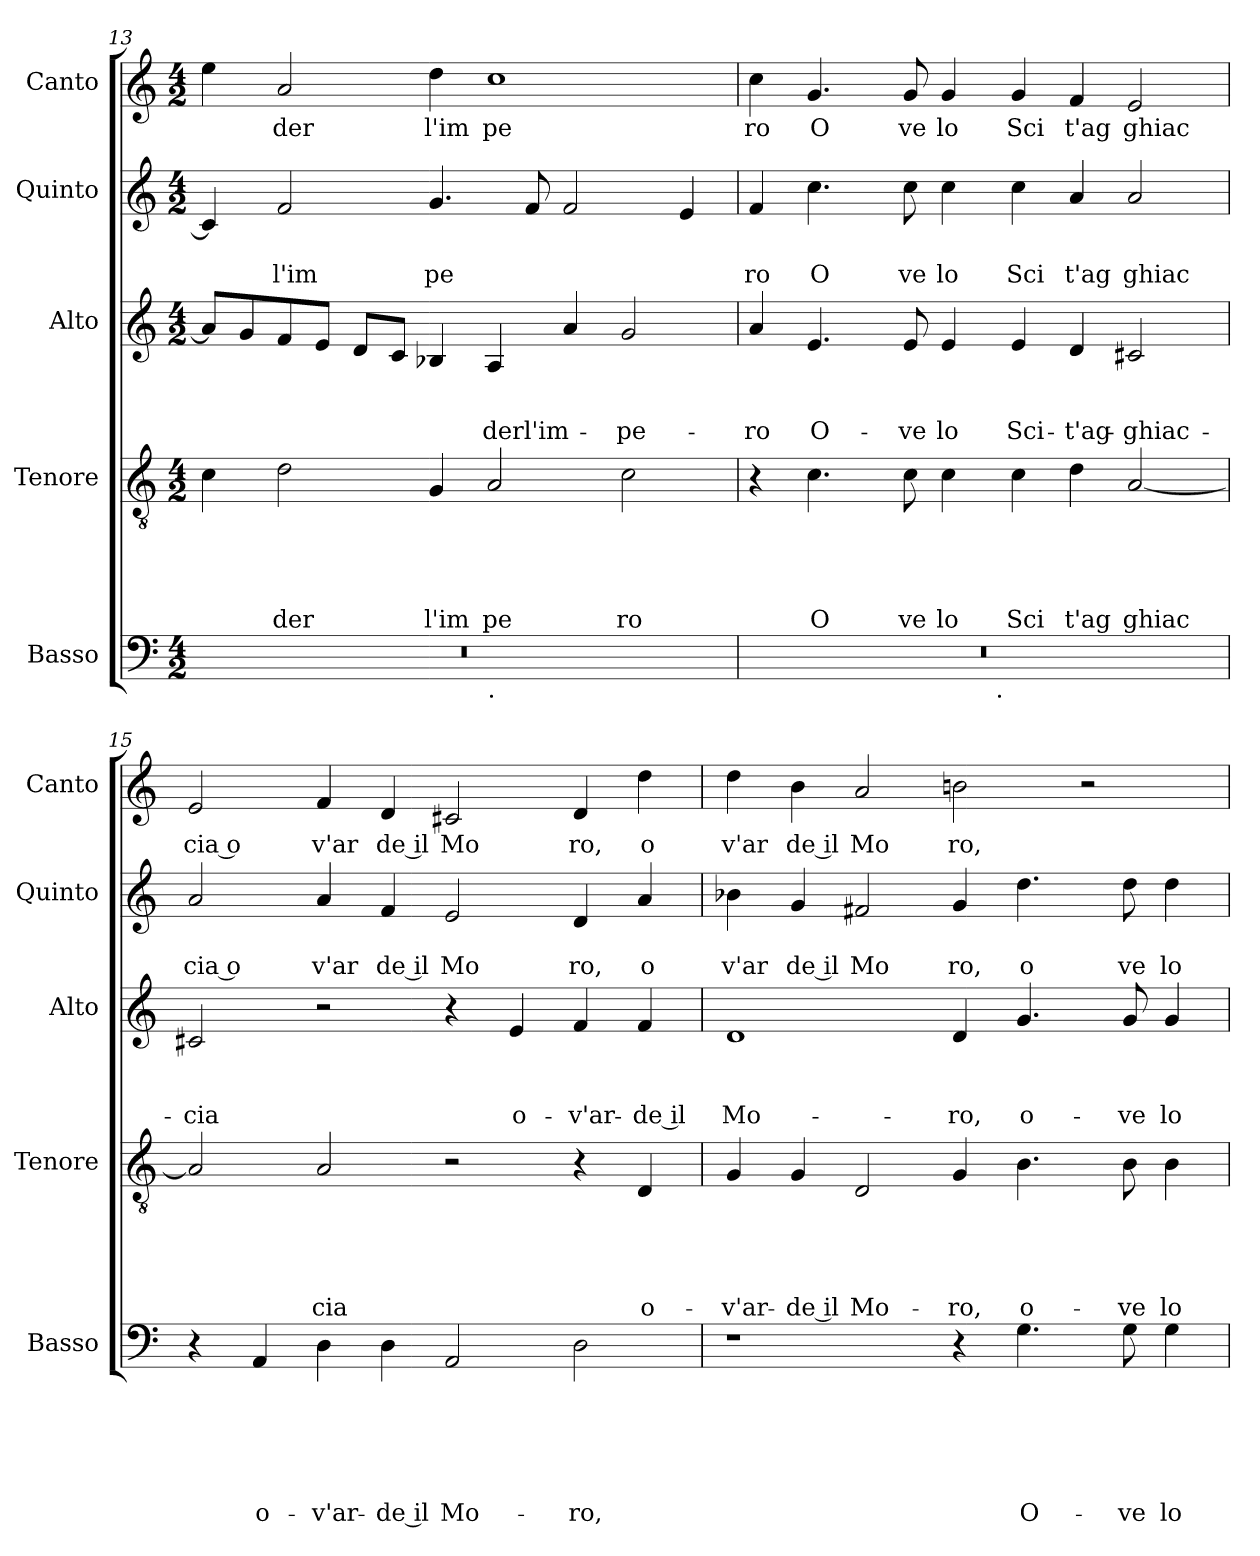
**kern	**text	**text	**text	**text	**text	**text	**kern	**text	**text	**text	**text	**text	**kern	**text	**text	**text	**kern	**text	**text	**kern	**text
*part5	*part5	*part5	*part5	*part5	*part5	*part5	*part4	*part4	*part4	*part4	*part4	*part4	*part3	*part3	*part3	*part3	*part2	*part2	*part2	*part1	*part1
*staff5	*staff5	*staff5	*staff5	*staff5	*staff5	*staff5	*staff4	*staff4	*staff4	*staff4	*staff4	*staff4	*staff3	*staff3	*staff3	*staff3	*staff2	*staff2	*staff2	*staff1	*staff1
*I"Basso	*	*	*	*	*	*	*I"Tenore	*	*	*	*	*	*I"Alto	*	*	*	*I"Quinto	*	*	*I"Canto	*
*I'Basso	*	*	*	*	*	*	*I'Tenore	*	*	*	*	*	*I'Alto	*	*	*	*I'Quinto	*	*	*I'Canto	*
*clefF4	*	*	*	*	*	*	*clefGv2	*	*	*	*	*	*clefG2	*	*	*	*clefG2	*	*	*clefG2	*
*k[]	*	*	*	*	*	*	*k[]	*	*	*	*	*	*k[]	*	*	*	*k[]	*	*	*k[]	*
*C:	*	*	*	*	*	*	*C:	*	*	*	*	*	*C:	*	*	*	*C:	*	*	*C:	*
*M4/2	*	*	*	*	*	*	*M4/2	*	*	*	*	*	*M4/2	*	*	*	*M4/2	*	*	*M4/2	*
=13	=13	=13	=13	=13	=13	=13	=13	=13	=13	=13	=13	=13	=13	=13	=13	=13	=13	=13	=13	=13	=13
*^	*	*	*	*	*	*	*	*	*	*	*	*	*	*	*	*	*	*	*	*	*
0r	1ryy	.	.	.	.	.	.	4c\	.	.	.	.	.	8a/L]	.	.	.	4c/]	.	.	4ee\	.
.	.	.	.	.	.	.	.	.	.	.	.	.	.	8g/	.	.	.	.	.	.	.	.
!	!	!	!	!	!	!	!	!	!	!	!	!	!LO:LY:b	!	!	!	!	!	!	!LO:LY:b	!	!LO:LY:b
.	.	.	.	.	.	.	.	2d\	.	.	.	.	der	8f/	.	.	.	2f/	.	l'im	2a/	der
.	.	.	.	.	.	.	.	.	.	.	.	.	.	8e/J	.	.	.	.	.	.	.	.
.	.	.	.	.	.	.	.	.	.	.	.	.	.	8d/L	.	.	.	.	.	.	.	.
.	.	.	.	.	.	.	.	.	.	.	.	.	.	8c/J	.	.	.	.	.	.	.	.
!	!	!	!	!	!	!	!	!	!	!	!	!	!LO:LY:b	!	!	!	!	!	!	!LO:LY:b	!	!LO:LY:b
.	.	.	.	.	.	.	.	4G/	.	.	.	.	l'im	4B-X/	.	.	.	4.g/	.	pe	4dd\	l'im
!	!LO:TX:b:t=.	!	!	!	!	!	!	!	!	!	!	!	!	!	!	!	!	!	!	!	!	!
!	!	!	!	!	!	!	!	!	!	!	!	!	!LO:LY:b	!	!	!	!LO:LY:b	!	!	!	!	!LO:LY:b
.	1ryy	.	.	.	.	.	.	2A/	.	.	.	.	pe	4A/	.	.	-derl'im-	.	.	.	1cc	pe
.	.	.	.	.	.	.	.	.	.	.	.	.	.	.	.	.	.	8f/	.	.	.	.
.	.	.	.	.	.	.	.	.	.	.	.	.	.	4a/	.	.	.	2f/	.	.	.	.
!	!	!	!	!	!	!	!	!	!	!	!	!	!LO:LY:b	!	!	!	!LO:LY:b	!	!	!	!	!
.	.	.	.	.	.	.	.	2c\	.	.	.	.	ro	2g/	.	.	-pe-	.	.	.	.	.
.	.	.	.	.	.	.	.	.	.	.	.	.	.	.	.	.	.	4e/	.	.	.	.
=14	=14	=14	=14	=14	=14	=14	=14	=14	=14	=14	=14	=14	=14	=14	=14	=14	=14	=14	=14	=14	=14	=14
!	!	!	!	!	!	!	!	!	!	!	!	!	!	!	!	!	!LO:LY:b	!	!	!LO:LY:b	!	!LO:LY:b
0r	2ryy	.	.	.	.	.	.	4r	.	.	.	.	.	4a/	.	.	-ro	4f/	.	ro	4cc\	ro
!	!	!	!	!	!	!	!	!	!	!	!	!	!LO:LY:b	!	!	!	!LO:LY:b	!	!	!LO:LY:b	!	!LO:LY:b
.	.	.	.	.	.	.	.	4.c\	.	.	.	.	O	4.e/	.	.	O-	4.cc\	.	O	4.g/	O
.	4...ryy	.	.	.	.	.	.	.	.	.	.	.	.	.	.	.	.	.	.	.	.	.
!	!	!	!	!	!	!	!	!	!	!	!	!	!LO:LY:b	!	!	!	!LO:LY:b	!	!	!LO:LY:b	!	!LO:LY:b
.	.	.	.	.	.	.	.	8c\	.	.	.	.	ve	8e/	.	.	-ve	8cc\	.	ve	8g/	ve
!	!	!	!	!	!	!	!	!	!	!	!	!	!LO:LY:b	!	!	!	!LO:LY:b	!	!	!LO:LY:b	!	!LO:LY:b
.	.	.	.	.	.	.	.	4c\	.	.	.	.	lo	4e/	.	.	lo	4cc\	.	lo	4g/	lo
!	!LO:TX:b:t=.	!	!	!	!	!	!	!	!	!	!	!	!	!	!	!	!	!	!	!	!	!
.	1ryy	.	.	.	.	.	.	.	.	.	.	.	.	.	.	.	.	.	.	.	.	.
!	!	!	!	!	!	!	!	!	!	!	!	!	!LO:LY:b	!	!	!	!LO:LY:b	!	!	!LO:LY:b	!	!LO:LY:b
.	.	.	.	.	.	.	.	4c\	.	.	.	.	Sci	4e/	.	.	Sci-	4cc\	.	Sci	4g/	Sci
!	!	!	!	!	!	!	!	!	!	!	!	!	!LO:LY:b	!	!	!	!LO:LY:b	!	!	!LO:LY:b	!	!LO:LY:b
.	.	.	.	.	.	.	.	4d\	.	.	.	.	t'ag	4d/	.	.	-t'ag-	4a/	.	t'ag	4f/	t'ag
!	!	!	!	!	!	!	!	!	!	!	!	!	!LO:LY:b	!	!	!	!LO:LY:b	!	!	!LO:LY:b	!	!LO:LY:b
.	.	.	.	.	.	.	.	[>2A/	.	.	.	.	ghiac	2c#X/	.	.	-ghiac-	2a/	.	ghiac	2e/	ghiac
.	32ryy	.	.	.	.	.	.	.	.	.	.	.	.	.	.	.	.	.	.	.	.	.
!!LO:PB:g=z
=15	=15	=15	=15	=15	=15	=15	=15	=15	=15	=15	=15	=15	=15	=15	=15	=15	=15	=15	=15	=15	=15	=15
!	!	!	!	!	!	!	!	!	!	!	!	!	!	!	!	!	!LO:LY:b	!	!	!LO:LY:b:rj	!	!LO:LY:b:rj
*v	*v	*	*	*	*	*	*	*	*	*	*	*	*	*	*	*	*	*	*	*	*	*
4r	.	.	.	.	.	.	2A/]	.	.	.	.	.	2c#X/	.	.	-cia	2a/	.	cia o	2e/	cia o
!	!	!	!	!	!	!LO:LY:b	!	!	!	!	!	!	!	!	!	!	!	!	!	!	!
4AA/	.	.	.	.	.	o-	.	.	.	.	.	.	.	.	.	.	.	.	.	.	.
!	!	!	!	!	!	!LO:LY:b	!	!	!	!	!	!LO:LY:b	!	!	!	!	!	!	!LO:LY:b	!	!LO:LY:b
4D\	.	.	.	.	.	-v'ar-	2A/	.	.	.	.	cia	2r	.	.	.	4a/	.	v'ar	4f/	v'ar
!	!	!	!	!	!	!LO:LY:b:rj	!	!	!	!	!	!	!	!	!	!	!	!	!LO:LY:b:rj	!	!LO:LY:b:rj
4D\	.	.	.	.	.	-de il	.	.	.	.	.	.	.	.	.	.	4f/	.	de il	4d/	de il
!	!	!	!	!	!	!LO:LY:b	!	!	!	!	!	!	!	!	!	!	!	!	!LO:LY:b	!	!LO:LY:b
2AA/	.	.	.	.	.	Mo-	2r	.	.	.	.	.	4r	.	.	.	2e/	.	Mo	2c#X/	Mo
!	!	!	!	!	!	!	!	!	!	!	!	!	!	!	!	!LO:LY:b	!	!	!	!	!
.	.	.	.	.	.	.	.	.	.	.	.	.	4e/	.	.	o-	.	.	.	.	.
!	!	!	!	!	!	!LO:LY:b	!	!	!	!	!	!	!	!	!	!LO:LY:b	!	!	!LO:LY:b	!	!LO:LY:b
2D\	.	.	.	.	.	-ro,	4r	.	.	.	.	.	4f/	.	.	-v'ar-	4d/	.	ro,	4d/	ro,
!	!	!	!	!	!	!	!	!	!	!	!	!LO:LY:b	!	!	!	!LO:LY:b:rj	!	!	!LO:LY:b	!	!LO:LY:b
.	.	.	.	.	.	.	4D/	.	.	.	.	o-	4f/	.	.	-de il	4a/	.	o	4dd\	o
=16	=16	=16	=16	=16	=16	=16	=16	=16	=16	=16	=16	=16	=16	=16	=16	=16	=16	=16	=16	=16	=16
!	!	!	!	!	!	!	!	!	!	!	!	!LO:LY:b	!	!	!	!LO:LY:b	!	!	!LO:LY:b	!	!LO:LY:b
1r	.	.	.	.	.	.	4G/	.	.	.	.	-v'ar-	1d	.	.	Mo-	4b-X\	.	v'ar	4dd\	v'ar
!	!	!	!	!	!	!	!	!	!	!	!	!LO:LY:b:rj	!	!	!	!	!	!	!LO:LY:b:rj	!	!LO:LY:b:rj
.	.	.	.	.	.	.	4G/	.	.	.	.	-de il	.	.	.	.	4g/	.	de il	4b\	de il
!	!	!	!	!	!	!	!	!	!	!	!	!LO:LY:b	!	!	!	!	!	!	!LO:LY:b	!	!LO:LY:b
.	.	.	.	.	.	.	2D/	.	.	.	.	Mo-	.	.	.	.	2f#X/	.	Mo	2a/	Mo
!	!	!	!	!	!	!	!	!	!	!	!	!LO:LY:b	!	!	!	!LO:LY:b	!	!	!LO:LY:b	!	!LO:LY:b
4r	.	.	.	.	.	.	4G/	.	.	.	.	-ro,	4d/	.	.	-ro,	4g/	.	ro,	2bn\	ro,
!	!	!	!	!	!	!LO:LY:b	!	!	!	!	!	!LO:LY:b	!	!	!	!LO:LY:b	!	!	!LO:LY:b	!	!
4.G\	.	.	.	.	.	O-	4.B\	.	.	.	.	o-	4.g/	.	.	o-	4.dd\	.	o	.	.
.	.	.	.	.	.	.	.	.	.	.	.	.	.	.	.	.	.	.	.	2r	.
!	!	!	!	!	!	!LO:LY:b	!	!	!	!	!	!LO:LY:b	!	!	!	!LO:LY:b	!	!	!LO:LY:b	!	!
8G\	.	.	.	.	.	-ve	8B\	.	.	.	.	-ve	8g/	.	.	-ve	8dd\	.	ve	.	.
!	!	!	!	!	!	!LO:LY:b	!	!	!	!	!	!LO:LY:b	!	!	!	!LO:LY:b	!	!	!LO:LY:b	!	!
4G\	.	.	.	.	.	lo	4B\	.	.	.	.	lo	4g/	.	.	lo	4dd\	.	lo	.	.
=	=	=	=	=	=	=	=	=	=	=	=	=	=	=	=	=	=	=	=	=	=
*-	*-	*-	*-	*-	*-	*-	*-	*-	*-	*-	*-	*-	*-	*-	*-	*-	*-	*-	*-	*-	*-
